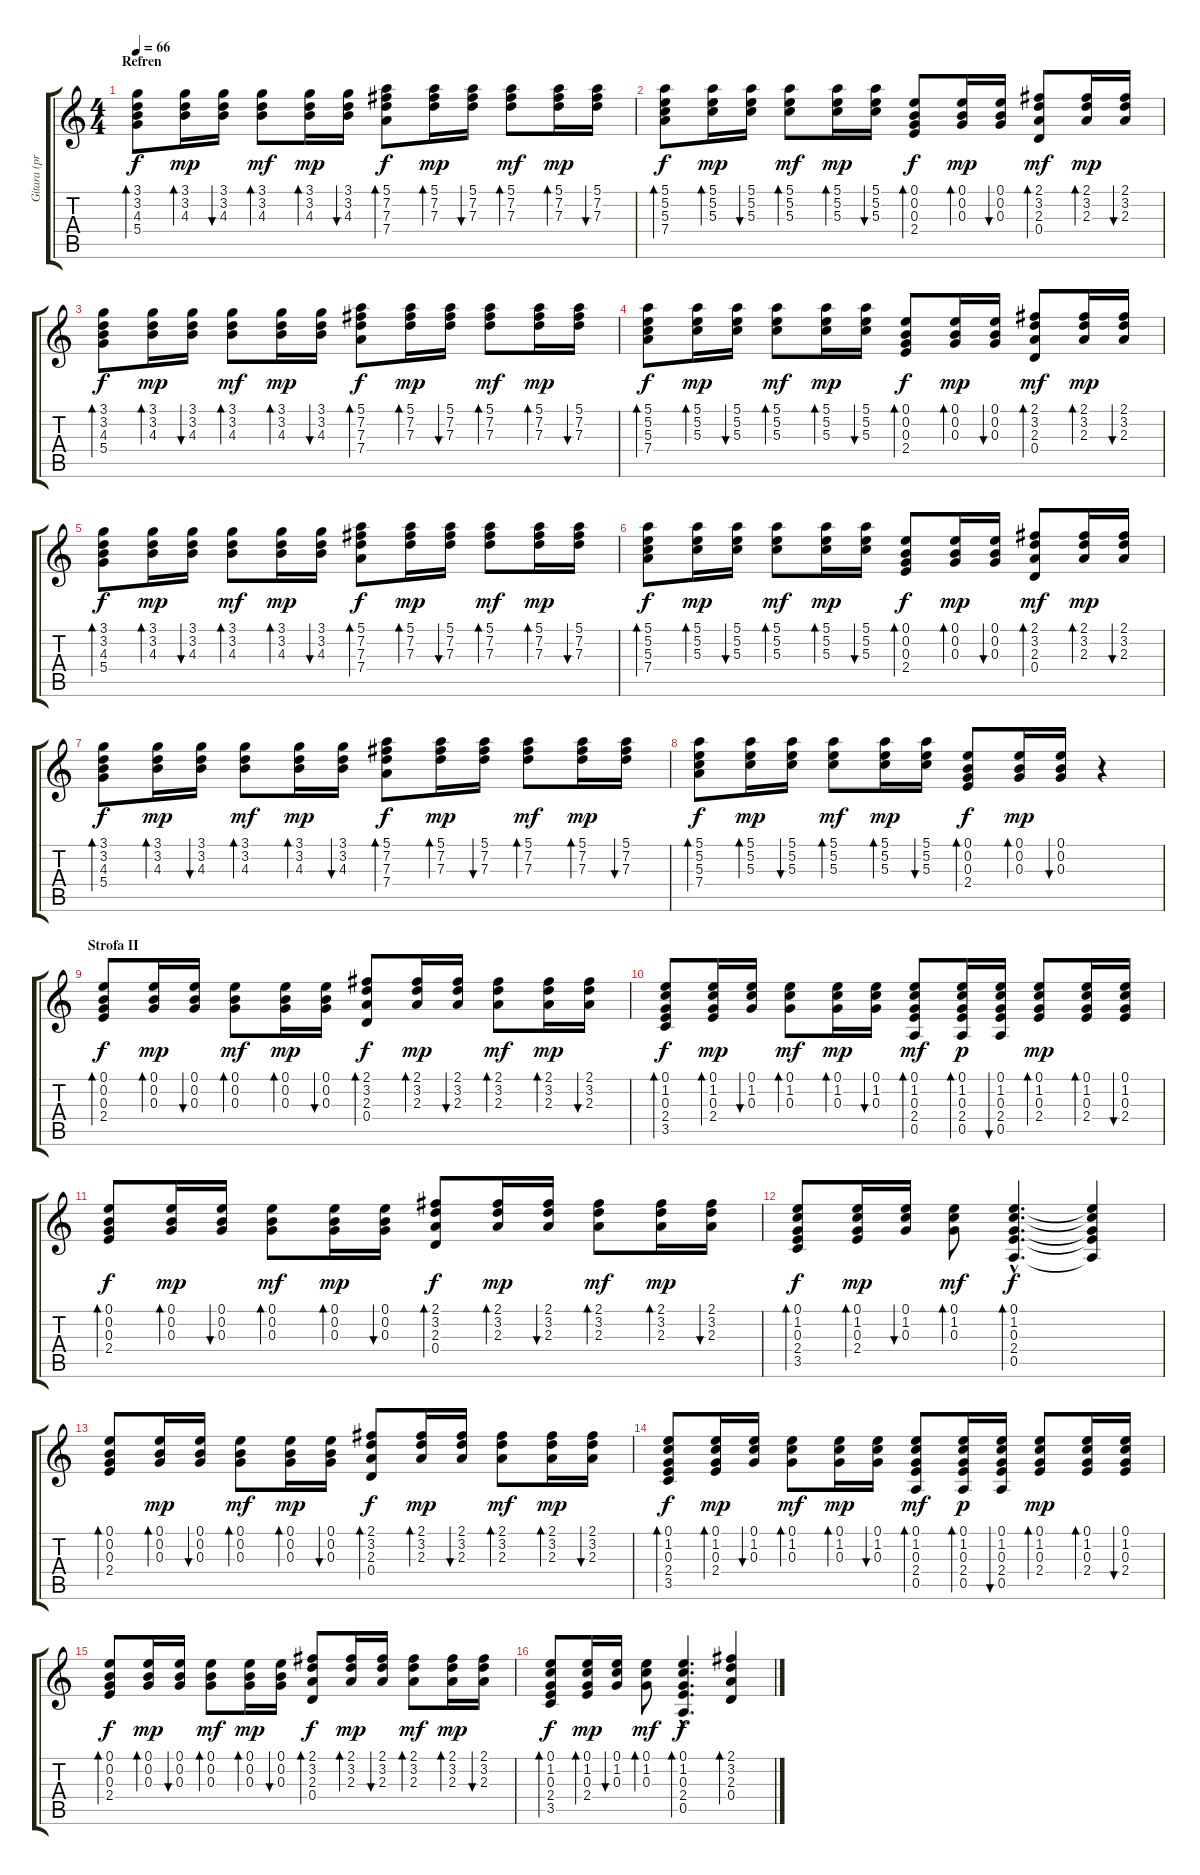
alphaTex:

\track ("Gitara (pratnja)" "Gitara (pr") {instrument acousticguitarsteel}
\staff {score tabs}
\tuning (E4 B3 G3 D3 A2 E2) {hide}
\ts (4 4)
\section ("" "Refren")
\tempo 66
\clef g2
\ks c
(3.1 3.2 4.3 5.4).8{bd 60 dy f} (3.1 3.2 4.3).16{bd 60 dy mp} (3.1 3.2 4.3).16{bu 60} (3.1 3.2 4.3).8{bd 60 dy mf} (3.1 3.2 4.3).16{bd 60 dy mp} (3.1 3.2 4.3).16{bu 60} (5.1 7.2 7.3 7.4).8{bd 60 dy f} (5.1 7.2 7.3).16{bd 60 dy mp} (5.1 7.2 7.3).16{bu 60} (5.1 7.2 7.3).8{bd 60 dy mf} (5.1 7.2 7.3).16{bd 60 dy mp} (5.1 7.2 7.3).16{bu 60} |
(5.1 5.2 5.3 7.4).8{bd 60 dy f} (5.1 5.2 5.3).16{bd 60 dy mp} (5.1 5.2 5.3).16{bu 60} (5.1 5.2 5.3).8{bd 60 dy mf} (5.1 5.2 5.3).16{bd 60 dy mp} (5.1 5.2 5.3).16{bu 60} (0.1 0.2 0.3 2.4).8{bd 60 dy f} (0.1 0.2 0.3).16{bd 60 dy mp} (0.1 0.2 0.3).16{bu 60} (2.1 3.2 2.3 0.4).8{bd 60 dy mf} (2.1 3.2 2.3).16{bd 60 dy mp} (2.1 3.2 2.3).16{bu 60} |
(3.1 3.2 4.3 5.4).8{bd 60 dy f} (3.1 3.2 4.3).16{bd 60 dy mp} (3.1 3.2 4.3).16{bu 60} (3.1 3.2 4.3).8{bd 60 dy mf} (3.1 3.2 4.3).16{bd 60 dy mp} (3.1 3.2 4.3).16{bu 60} (5.1 7.2 7.3 7.4).8{bd 60 dy f} (5.1 7.2 7.3).16{bd 60 dy mp} (5.1 7.2 7.3).16{bu 60} (5.1 7.2 7.3).8{bd 60 dy mf} (5.1 7.2 7.3).16{bd 60 dy mp} (5.1 7.2 7.3).16{bu 60} |
(5.1 5.2 5.3 7.4).8{bd 60 dy f} (5.1 5.2 5.3).16{bd 60 dy mp} (5.1 5.2 5.3).16{bu 60} (5.1 5.2 5.3).8{bd 60 dy mf} (5.1 5.2 5.3).16{bd 60 dy mp} (5.1 5.2 5.3).16{bu 60} (0.1 0.2 0.3 2.4).8{bd 60 dy f} (0.1 0.2 0.3).16{bd 60 dy mp} (0.1 0.2 0.3).16{bu 60} (2.1 3.2 2.3 0.4).8{bd 60 dy mf} (2.1 3.2 2.3).16{bd 60 dy mp} (2.1 3.2 2.3).16{bu 60} |
(3.1 3.2 4.3 5.4).8{bd 60 dy f} (3.1 3.2 4.3).16{bd 60 dy mp} (3.1 3.2 4.3).16{bu 60} (3.1 3.2 4.3).8{bd 60 dy mf} (3.1 3.2 4.3).16{bd 60 dy mp} (3.1 3.2 4.3).16{bu 60} (5.1 7.2 7.3 7.4).8{bd 60 dy f} (5.1 7.2 7.3).16{bd 60 dy mp} (5.1 7.2 7.3).16{bu 60} (5.1 7.2 7.3).8{bd 60 dy mf} (5.1 7.2 7.3).16{bd 60 dy mp} (5.1 7.2 7.3).16{bu 60} |
(5.1 5.2 5.3 7.4).8{bd 60 dy f} (5.1 5.2 5.3).16{bd 60 dy mp} (5.1 5.2 5.3).16{bu 60} (5.1 5.2 5.3).8{bd 60 dy mf} (5.1 5.2 5.3).16{bd 60 dy mp} (5.1 5.2 5.3).16{bu 60} (0.1 0.2 0.3 2.4).8{bd 60 dy f} (0.1 0.2 0.3).16{bd 60 dy mp} (0.1 0.2 0.3).16{bu 60} (2.1 3.2 2.3 0.4).8{bd 60 dy mf} (2.1 3.2 2.3).16{bd 60 dy mp} (2.1 3.2 2.3).16{bu 60} |
(3.1 3.2 4.3 5.4).8{bd 60 dy f} (3.1 3.2 4.3).16{bd 60 dy mp} (3.1 3.2 4.3).16{bu 60} (3.1 3.2 4.3).8{bd 60 dy mf} (3.1 3.2 4.3).16{bd 60 dy mp} (3.1 3.2 4.3).16{bu 60} (5.1 7.2 7.3 7.4).8{bd 60 dy f} (5.1 7.2 7.3).16{bd 60 dy mp} (5.1 7.2 7.3).16{bu 60} (5.1 7.2 7.3).8{bd 60 dy mf} (5.1 7.2 7.3).16{bd 60 dy mp} (5.1 7.2 7.3).16{bu 60} |
(5.1 5.2 5.3 7.4).8{bd 60 dy f} (5.1 5.2 5.3).16{bd 60 dy mp} (5.1 5.2 5.3).16{bu 60} (5.1 5.2 5.3).8{bd 60 dy mf} (5.1 5.2 5.3).16{bd 60 dy mp} (5.1 5.2 5.3).16{bu 60} (0.1 0.2 0.3 2.4).8{bd 60 dy f} (0.1 0.2 0.3).16{bd 60 dy mp} (0.1 0.2 0.3).16{bu 60} r.4 |
\section ("" "Strofa II")
(0.1 0.2 0.3 2.4).8{bd 60 dy f} (0.1 0.2 0.3).16{bd 60 dy mp} (0.1 0.2 0.3).16{bu 60} (0.1 0.2 0.3).8{bd 60 dy mf} (0.1 0.2 0.3).16{bd 60 dy mp} (0.1 0.2 0.3).16{bu 60} (2.1 3.2 2.3 0.4).8{bd 60 dy f} (2.1 3.2 2.3).16{bd 60 dy mp} (2.1 3.2 2.3).16{bu 60} (2.1 3.2 2.3).8{bd 60 dy mf} (2.1 3.2 2.3).16{bd 60 dy mp} (2.1 3.2 2.3).16{bu 60} |
(0.1 1.2 0.3 2.4 3.5).8{bd 60 dy f} (0.1 1.2 0.3 2.4).16{bd 60 dy mp} (0.1 1.2 0.3).16{bu 60} (0.1 1.2 0.3).8{bd 60 dy mf} (0.1 1.2 0.3).16{bd 60 dy mp} (0.1 1.2 0.3).16{bu 60} (0.1 1.2 0.3 2.4 0.5).8{bd 60 dy mf} (0.1 1.2 0.3 2.4 0.5).16{bd 60 dy p} (0.1 1.2 0.3 2.4 0.5).16{bu 60} (0.1 1.2 0.3 2.4).8{bd 60 dy mp} (0.1 1.2 0.3 2.4).16{bd 60} (0.1 1.2 0.3 2.4).16{bu 60} |
(0.1 0.2 0.3 2.4).8{bd 60 dy f} (0.1 0.2 0.3).16{bd 60 dy mp} (0.1 0.2 0.3).16{bu 60} (0.1 0.2 0.3).8{bd 60 dy mf} (0.1 0.2 0.3).16{bd 60 dy mp} (0.1 0.2 0.3).16{bu 60} (2.1 3.2 2.3 0.4).8{bd 60 dy f} (2.1 3.2 2.3).16{bd 60 dy mp} (2.1 3.2 2.3).16{bu 60} (2.1 3.2 2.3).8{bd 60 dy mf} (2.1 3.2 2.3).16{bd 60 dy mp} (2.1 3.2 2.3).16{bu 60} |
(0.1 1.2 0.3 2.4 3.5).8{bd 60 dy f} (0.1 1.2 0.3 2.4).16{bd 60 dy mp} (0.1 1.2 0.3).16{bu 60} (0.1 1.2 0.3).8{bd 60 dy mf} (0.1{hac} 1.2{hac} 0.3{hac} 2.4{hac} 0.5{hac}).4{d bd 60 dy f} (0.1{t} 1.2{t} 0.3{t} 2.4{t} 0.5{t}).4 |
(0.1 0.2 0.3 2.4).8{bd 60} (0.1 0.2 0.3).16{bd 60 dy mp} (0.1 0.2 0.3).16{bu 60} (0.1 0.2 0.3).8{bd 60 dy mf} (0.1 0.2 0.3).16{bd 60 dy mp} (0.1 0.2 0.3).16{bu 60} (2.1 3.2 2.3 0.4).8{bd 60 dy f} (2.1 3.2 2.3).16{bd 60 dy mp} (2.1 3.2 2.3).16{bu 60} (2.1 3.2 2.3).8{bd 60 dy mf} (2.1 3.2 2.3).16{bd 60 dy mp} (2.1 3.2 2.3).16{bu 60} |
(0.1 1.2 0.3 2.4 3.5).8{bd 60 dy f} (0.1 1.2 0.3 2.4).16{bd 60 dy mp} (0.1 1.2 0.3).16{bu 60} (0.1 1.2 0.3).8{bd 60 dy mf} (0.1 1.2 0.3).16{bd 60 dy mp} (0.1 1.2 0.3).16{bu 60} (0.1 1.2 0.3 2.4 0.5).8{bd 60 dy mf} (0.1 1.2 0.3 2.4 0.5).16{bd 60 dy p} (0.1 1.2 0.3 2.4 0.5).16{bu 60} (0.1 1.2 0.3 2.4).8{bd 60 dy mp} (0.1 1.2 0.3 2.4).16{bd 60} (0.1 1.2 0.3 2.4).16{bu 60} |
(0.1 0.2 0.3 2.4).8{bd 60 dy f} (0.1 0.2 0.3).16{bd 60 dy mp} (0.1 0.2 0.3).16{bu 60} (0.1 0.2 0.3).8{bd 60 dy mf} (0.1 0.2 0.3).16{bd 60 dy mp} (0.1 0.2 0.3).16{bu 60} (2.1 3.2 2.3 0.4).8{bd 60 dy f} (2.1 3.2 2.3).16{bd 60 dy mp} (2.1 3.2 2.3).16{bu 60} (2.1 3.2 2.3).8{bd 60 dy mf} (2.1 3.2 2.3).16{bd 60 dy mp} (2.1 3.2 2.3).16{bu 60} |
(0.1 1.2 0.3 2.4 3.5).8{bd 60 dy f} (0.1 1.2 0.3 2.4).16{bd 60 dy mp} (0.1 1.2 0.3).16{bu 60} (0.1 1.2 0.3).8{bd 60 dy mf} (0.1{hac} 1.2{hac} 0.3{hac} 2.4{hac} 0.5{hac}).4{d bd 60 dy f} (2.1 3.2 2.3 0.4).4{bd 60}
